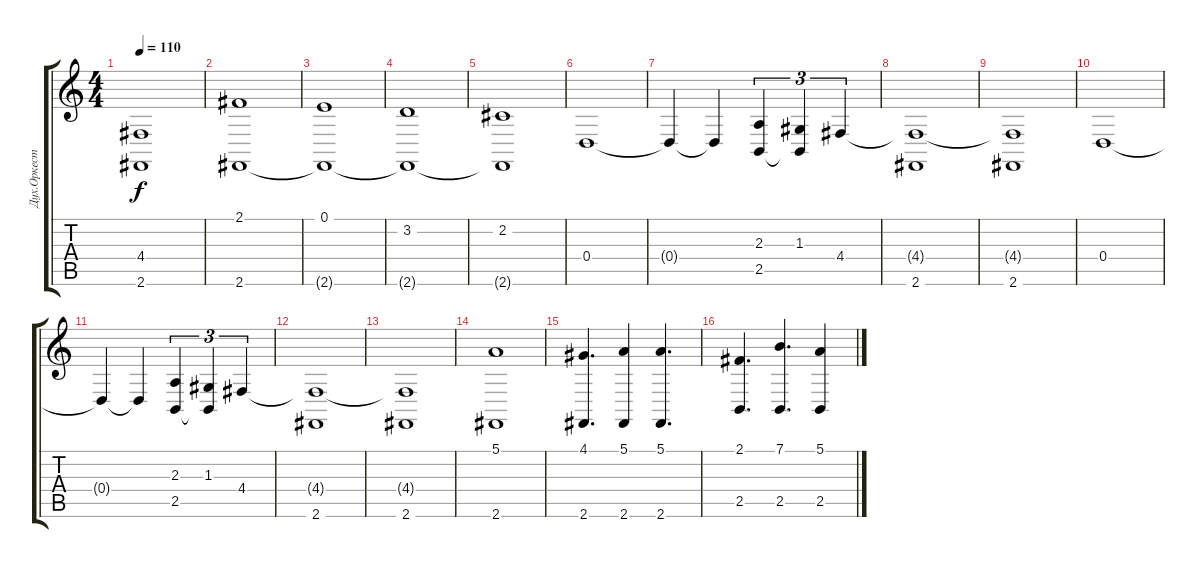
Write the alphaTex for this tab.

\track ("Дух.Оркестр 1" "Дух.Оркест") {instrument stringensemble1}
\staff {score tabs}
\tuning (E4 B3 G3 D3 A2 E2) {hide}
\ts (4 4)
\tempo 110
\clef g2
\ks c
(4.4{t} 2.6).1{dy f} |
(2.1 2.6).1 |
(0.1 2.6{t}).1 |
(3.2 2.6{t}).1 |
(2.2 2.6{t}).1 |
0.4.1 |
0.4{t}.4 0.4{t}.4 (2.3 2.5).4{tu (3 2)} (1.3 2.5{t}).4{tu (3 2)} 4.4.4{tu (3 2)} |
(4.4{t} 2.6).1 |
(4.4{t} 2.6).1 |
0.4.1 |
0.4{t}.4 0.4{t}.4 (2.3 2.5).4{tu (3 2)} (1.3 2.5{t}).4{tu (3 2)} 4.4.4{tu (3 2)} |
(4.4{t} 2.6).1 |
(4.4{t} 2.6).1 |
(5.1 2.6).1 |
(4.1 2.6).4{d} (5.1 2.6).4 (5.1 2.6).4{d} |
(2.1 2.5).4{d} (7.1 2.5).4{d} (5.1 2.5).4
